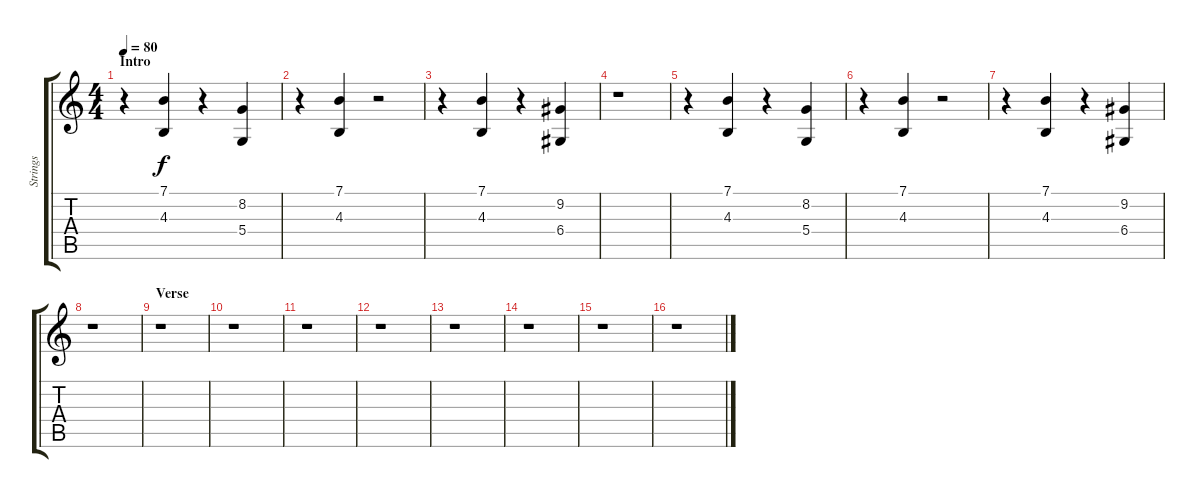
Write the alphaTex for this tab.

\track ("Strings" "Strings") {instrument synthstrings1}
\staff {score tabs}
\tuning (E4 B3 G3 D3 A2 E2) {hide}
\ts (4 4)
\section ("" "Intro")
\tempo 80
\clef g2
\ks c
r.4{dy f instrument synthstrings1} (7.1 4.3).4 r.4 (8.2 5.4).4 |
r.4 (7.1 4.3).4 r.2 |
r.4 (7.1 4.3).4 r.4 (9.2 6.4).4 |
r.1 |
r.4 (7.1 4.3).4 r.4 (8.2 5.4).4 |
r.4 (7.1 4.3).4 r.2 |
r.4 (7.1 4.3).4 r.4 (9.2 6.4).4 |
r.1 |
\section ("" "Verse")
r.1 |
r.1 |
r.1 |
r.1 |
r.1 |
r.1 |
r.1 |
r.1
